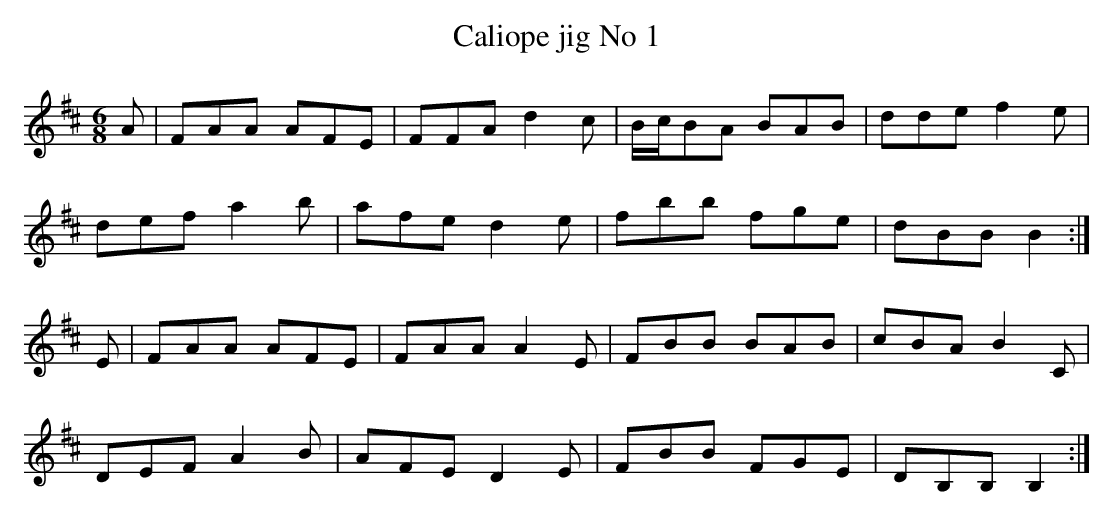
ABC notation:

X:1
T:Caliope jig No 1
M:6/8
L:1/8
K:D
A|FAA AFE|FFA d2c|B/2c/2BA BAB|dde f2e|!
def a2b|afe d2e|fbb fge|dBB B2:|!
E|FAA AFE|FAA A2E|FBB BAB|cBA B2C|!
DEF A2B|AFE D2E|FBB FGE|DB,B, B,2:|!
